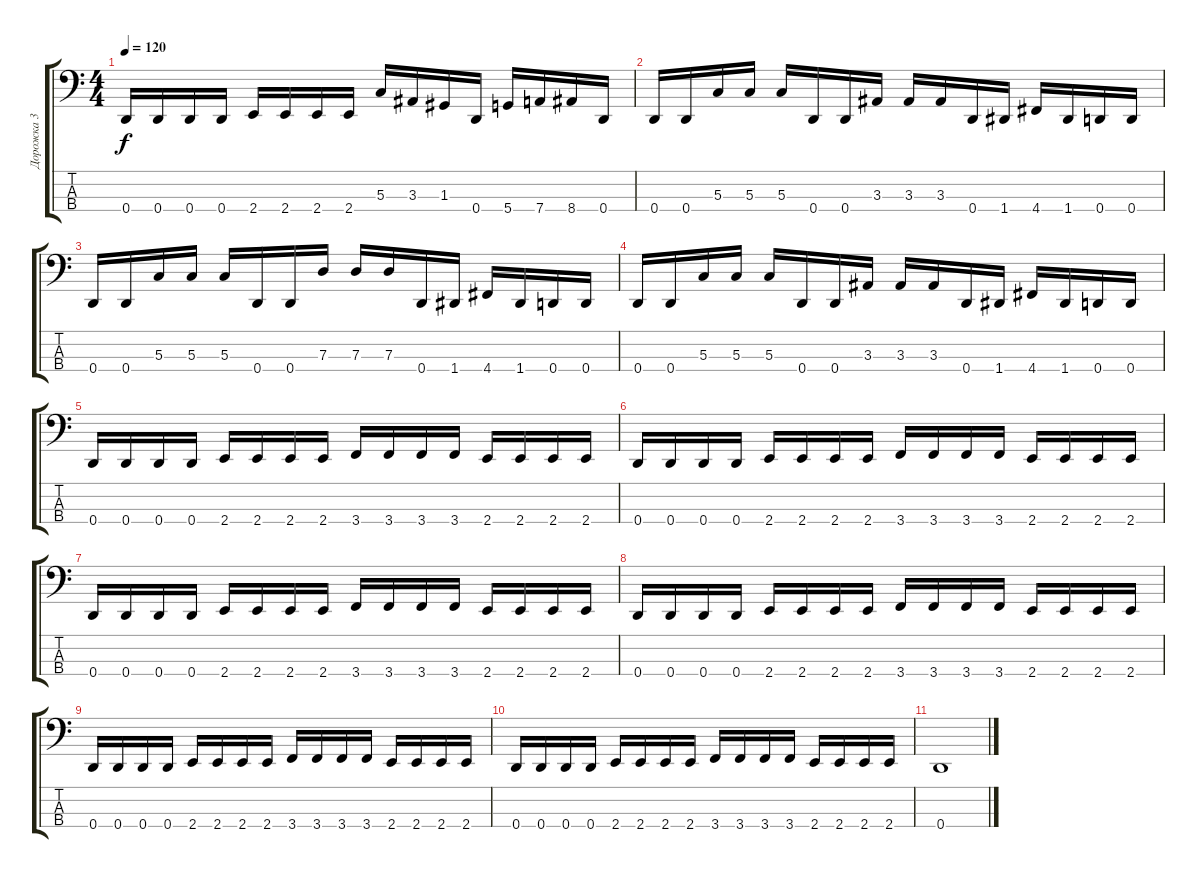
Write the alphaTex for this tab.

\track ("Дорожка 3" "Дорожка 3") {instrument electricbassfinger}
\staff {score tabs}
\tuning (F2 C2 G1 D1) {hide}
\ts (4 4)
\tempo 120
\clef f4
\ks c
0.4.16{dy f} 0.4.16 0.4.16 0.4.16 2.4.16 2.4.16 2.4.16 2.4.16 5.3.16 3.3.16 1.3.16 0.4.16 5.4.16 7.4.16 8.4.16 0.4.16 |
0.4.16 0.4.16 5.3.16 5.3.16 5.3.16 0.4.16 0.4.16 3.3.16 3.3.16 3.3.16 0.4.16 1.4.16 4.4.16 1.4.16 0.4.16 0.4.16 |
0.4.16 0.4.16 5.3.16 5.3.16 5.3.16 0.4.16 0.4.16 7.3.16 7.3.16 7.3.16 0.4.16 1.4.16 4.4.16 1.4.16 0.4.16 0.4.16 |
0.4.16 0.4.16 5.3.16 5.3.16 5.3.16 0.4.16 0.4.16 3.3.16 3.3.16 3.3.16 0.4.16 1.4.16 4.4.16 1.4.16 0.4.16 0.4.16 |
0.4.16 0.4.16 0.4.16 0.4.16 2.4.16 2.4.16 2.4.16 2.4.16 3.4.16 3.4.16 3.4.16 3.4.16 2.4.16 2.4.16 2.4.16 2.4.16 |
0.4.16 0.4.16 0.4.16 0.4.16 2.4.16 2.4.16 2.4.16 2.4.16 3.4.16 3.4.16 3.4.16 3.4.16 2.4.16 2.4.16 2.4.16 2.4.16 |
0.4.16 0.4.16 0.4.16 0.4.16 2.4.16 2.4.16 2.4.16 2.4.16 3.4.16 3.4.16 3.4.16 3.4.16 2.4.16 2.4.16 2.4.16 2.4.16 |
0.4.16 0.4.16 0.4.16 0.4.16 2.4.16 2.4.16 2.4.16 2.4.16 3.4.16 3.4.16 3.4.16 3.4.16 2.4.16 2.4.16 2.4.16 2.4.16 |
0.4.16 0.4.16 0.4.16 0.4.16 2.4.16 2.4.16 2.4.16 2.4.16 3.4.16 3.4.16 3.4.16 3.4.16 2.4.16 2.4.16 2.4.16 2.4.16 |
0.4.16 0.4.16 0.4.16 0.4.16 2.4.16 2.4.16 2.4.16 2.4.16 3.4.16 3.4.16 3.4.16 3.4.16 2.4.16 2.4.16 2.4.16 2.4.16 |
0.4.1
